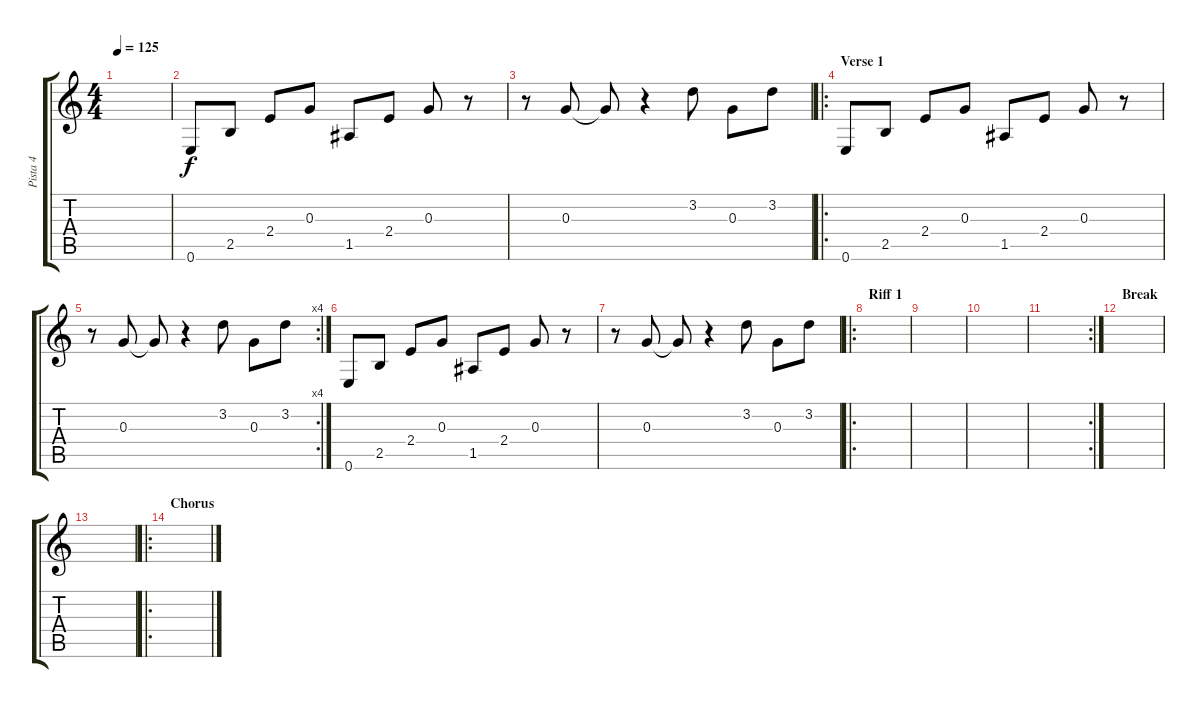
\track ("Pista 4" "Pista 4") {instrument electricguitarclean}
\staff {score tabs}
\tuning (E4 B3 G3 D3 A2 E2) {hide}
\ts (4 4)
\tempo 125
\clef g2
\ks c
|
0.6.8 2.5.8 2.4.8 0.3.8 1.5.8 2.4.8 0.3.8 r.8 |
r.8 0.3.8 0.3{t}.8 r.4 3.2.8 0.3.8 3.2.8 |
\ro
\section ("" "Verse 1")
0.6.8 2.5.8 2.4.8 0.3.8 1.5.8 2.4.8 0.3.8 r.8 |
\rc 4
r.8 0.3.8 0.3{t}.8 r.4 3.2.8 0.3.8 3.2.8 |
0.6.8 2.5.8 2.4.8 0.3.8 1.5.8 2.4.8 0.3.8 r.8 |
r.8 0.3.8 0.3{t}.8 r.4 3.2.8 0.3.8 3.2.8 |
\ro
\section ("" "Riff 1")
|
|
|
\rc 2
|
\section ("" "Break")
|
|
\ro
\section ("" "Chorus")
